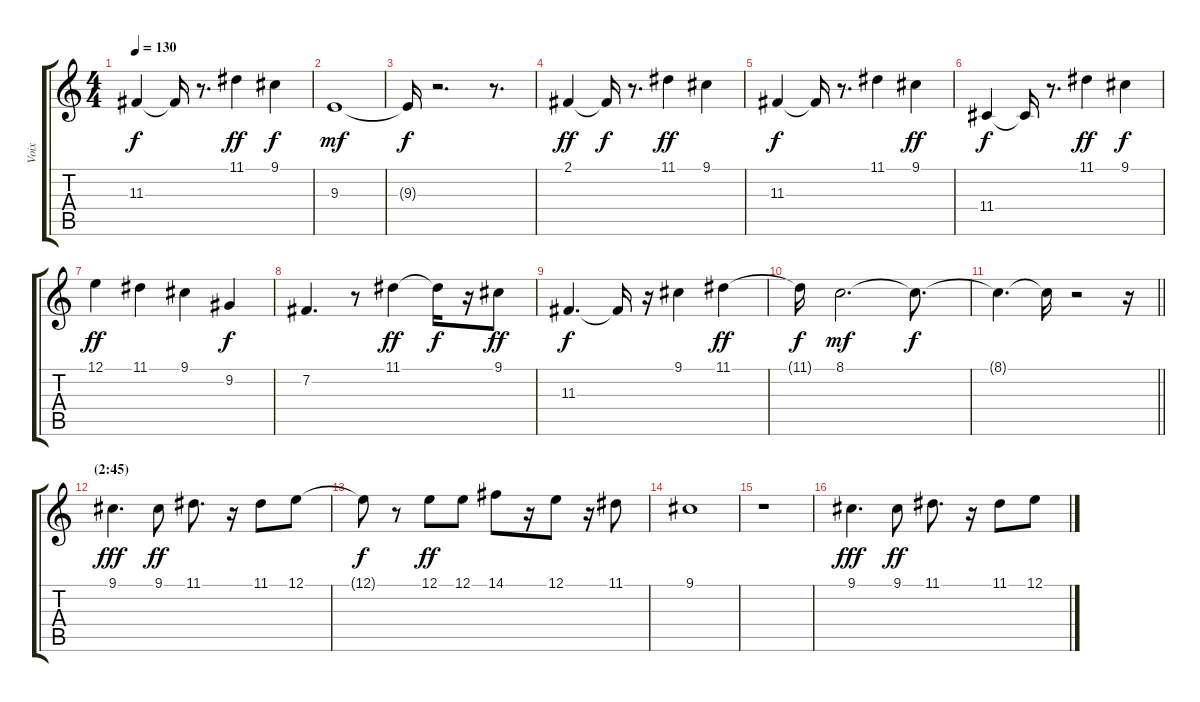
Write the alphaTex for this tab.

\track ("Voix" "Voix") {instrument flute}
\staff {score tabs}
\tuning (E4 B3 G3 D3 A2 E2) {hide}
\ts (4 4)
\tempo 130
\clef g2
\ks c
11.3.4{dy f} 11.3{t}.16 r.8{d} 11.1.4{dy ff} 9.1.4{dy f} |
9.3.1{dy mf} |
9.3{t}.16{dy f} r.2{d} r.8{d} |
2.1.4{dy ff} 2.1{t}.16{dy f} r.8{d} 11.1.4{dy ff} 9.1.4 |
11.3.4{dy f} 11.3{t}.16 r.8{d} 11.1.4 9.1.4{dy ff} |
11.4.4{dy f} 11.4{t}.16 r.8{d} 11.1.4{dy ff} 9.1.4{dy f} |
12.1.4{dy ff} 11.1.4 9.1.4 9.2.4{dy f} |
7.2.4{d} r.8 11.1.4{dy ff} 11.1{t}.16{dy f} r.16 9.1.8{dy ff} |
11.3.4{d dy f} 11.3{t}.16 r.16 9.1.4 11.1.4{dy ff} |
11.1{t}.16{dy f} 8.1.2{d dy mf} 8.1{t}.8{d dy f} |
\barLineRight lightlight
8.1{t}.4{d} 8.1{t}.16 r.2 r.16 |
\section ("" "(2:45)")
9.1.4{d dy fff} 9.1.8{dy ff} 11.1.8{d} r.16 11.1.8 12.1.8 |
12.1{t}.8{dy f} r.8 12.1.8{dy ff} 12.1.8 14.1.8 r.16 12.1.8 r.16 11.1.8 |
9.1.1 |
r.1 |
9.1.4{d dy fff} 9.1.8{dy ff} 11.1.8{d} r.16 11.1.8 12.1.8
